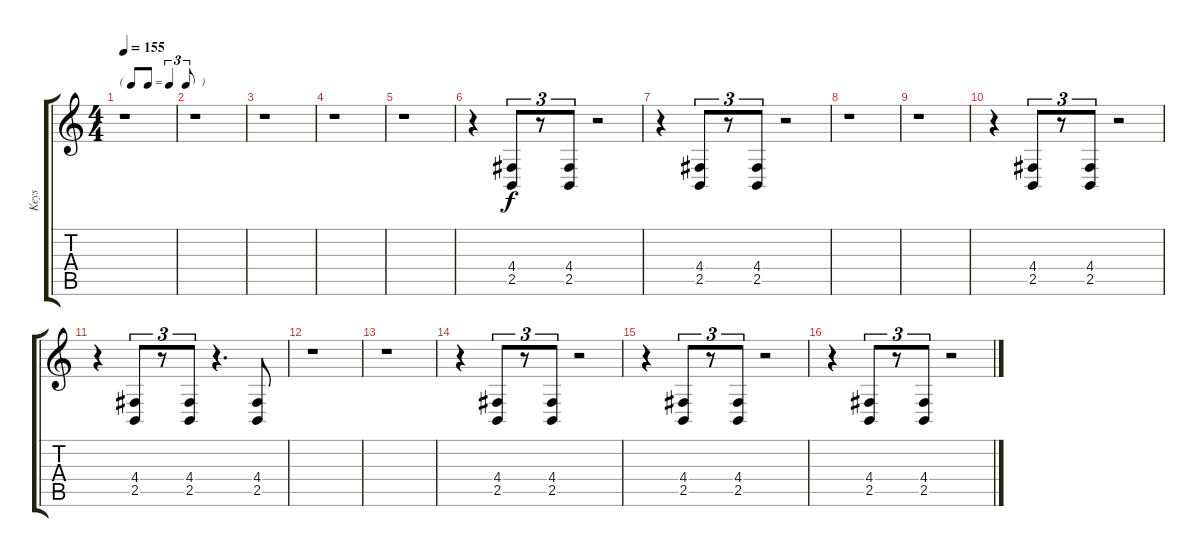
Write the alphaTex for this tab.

\track ("Keys" "Keys") {instrument drawbarorgan}
\staff {score tabs}
\tuning (E4 B3 G3 D3 A2 E2) {hide}
\ts (4 4)
\tf triplet8th
\tempo 155
\clef g2
\ks c
r.1{dy f instrument drawbarorgan} |
r.1 |
r.1 |
r.1 |
r.1 |
r.4 (4.4 2.5).8{tu (3 2)} r.8{tu (3 2)} (4.4 2.5).8{tu (3 2)} r.2 |
r.4 (4.4 2.5).8{tu (3 2)} r.8{tu (3 2)} (4.4 2.5).8{tu (3 2)} r.2 |
r.1 |
r.1 |
r.4 (4.4 2.5).8{tu (3 2)} r.8{tu (3 2)} (4.4 2.5).8{tu (3 2)} r.2 |
r.4 (4.4 2.5).8{tu (3 2)} r.8{tu (3 2)} (4.4 2.5).8{tu (3 2)} r.4{d} (4.4 2.5).8 |
r.1 |
r.1 |
r.4 (4.4 2.5).8{tu (3 2)} r.8{tu (3 2)} (4.4 2.5).8{tu (3 2)} r.2 |
r.4 (4.4 2.5).8{tu (3 2)} r.8{tu (3 2)} (4.4 2.5).8{tu (3 2)} r.2 |
r.4 (4.4 2.5).8{tu (3 2)} r.8{tu (3 2)} (4.4 2.5).8{tu (3 2)} r.2
